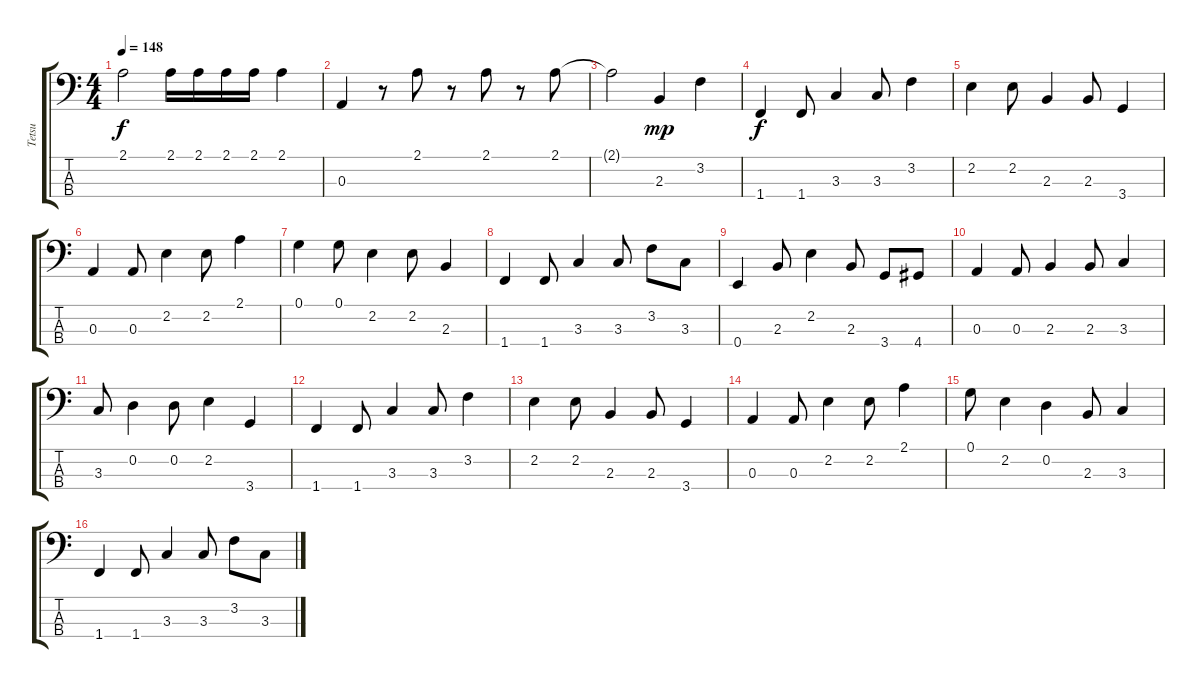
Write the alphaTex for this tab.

\track ("Tetsu" "Tetsu") {instrument electricbasspick}
\staff {score tabs}
\tuning (G2 D2 A1 E1) {hide}
\ts (4 4)
\tempo 148
\clef f4
\ks c
2.1{t}.2{dy f} 2.1.16 2.1.16 2.1.16 2.1.16 2.1.4 |
0.3.4 r.8 2.1.8 r.8 2.1.8 r.8 2.1.8 |
2.1{t}.2 2.3.4{dy mp} 3.2.4 |
1.4.4{dy f} 1.4.8 3.3.4 3.3.8 3.2.4 |
2.2.4 2.2.8 2.3.4 2.3.8 3.4.4 |
0.3.4 0.3.8 2.2.4 2.2.8 2.1.4 |
0.1.4 0.1.8 2.2.4 2.2.8 2.3.4 |
1.4.4 1.4.8 3.3.4 3.3.8 3.2.8 3.3.8 |
0.4.4 2.3.8 2.2.4 2.3.8 3.4.8 4.4.8 |
0.3.4 0.3.8 2.3.4 2.3.8 3.3.4 |
3.3.8 0.2.4 0.2.8 2.2.4 3.4.4 |
1.4.4 1.4.8 3.3.4 3.3.8 3.2.4 |
2.2.4 2.2.8 2.3.4 2.3.8 3.4.4 |
0.3.4 0.3.8 2.2.4 2.2.8 2.1.4 |
0.1.8 2.2.4 0.2.4 2.3.8 3.3.4 |
1.4.4 1.4.8 3.3.4 3.3.8 3.2.8 3.3.8
